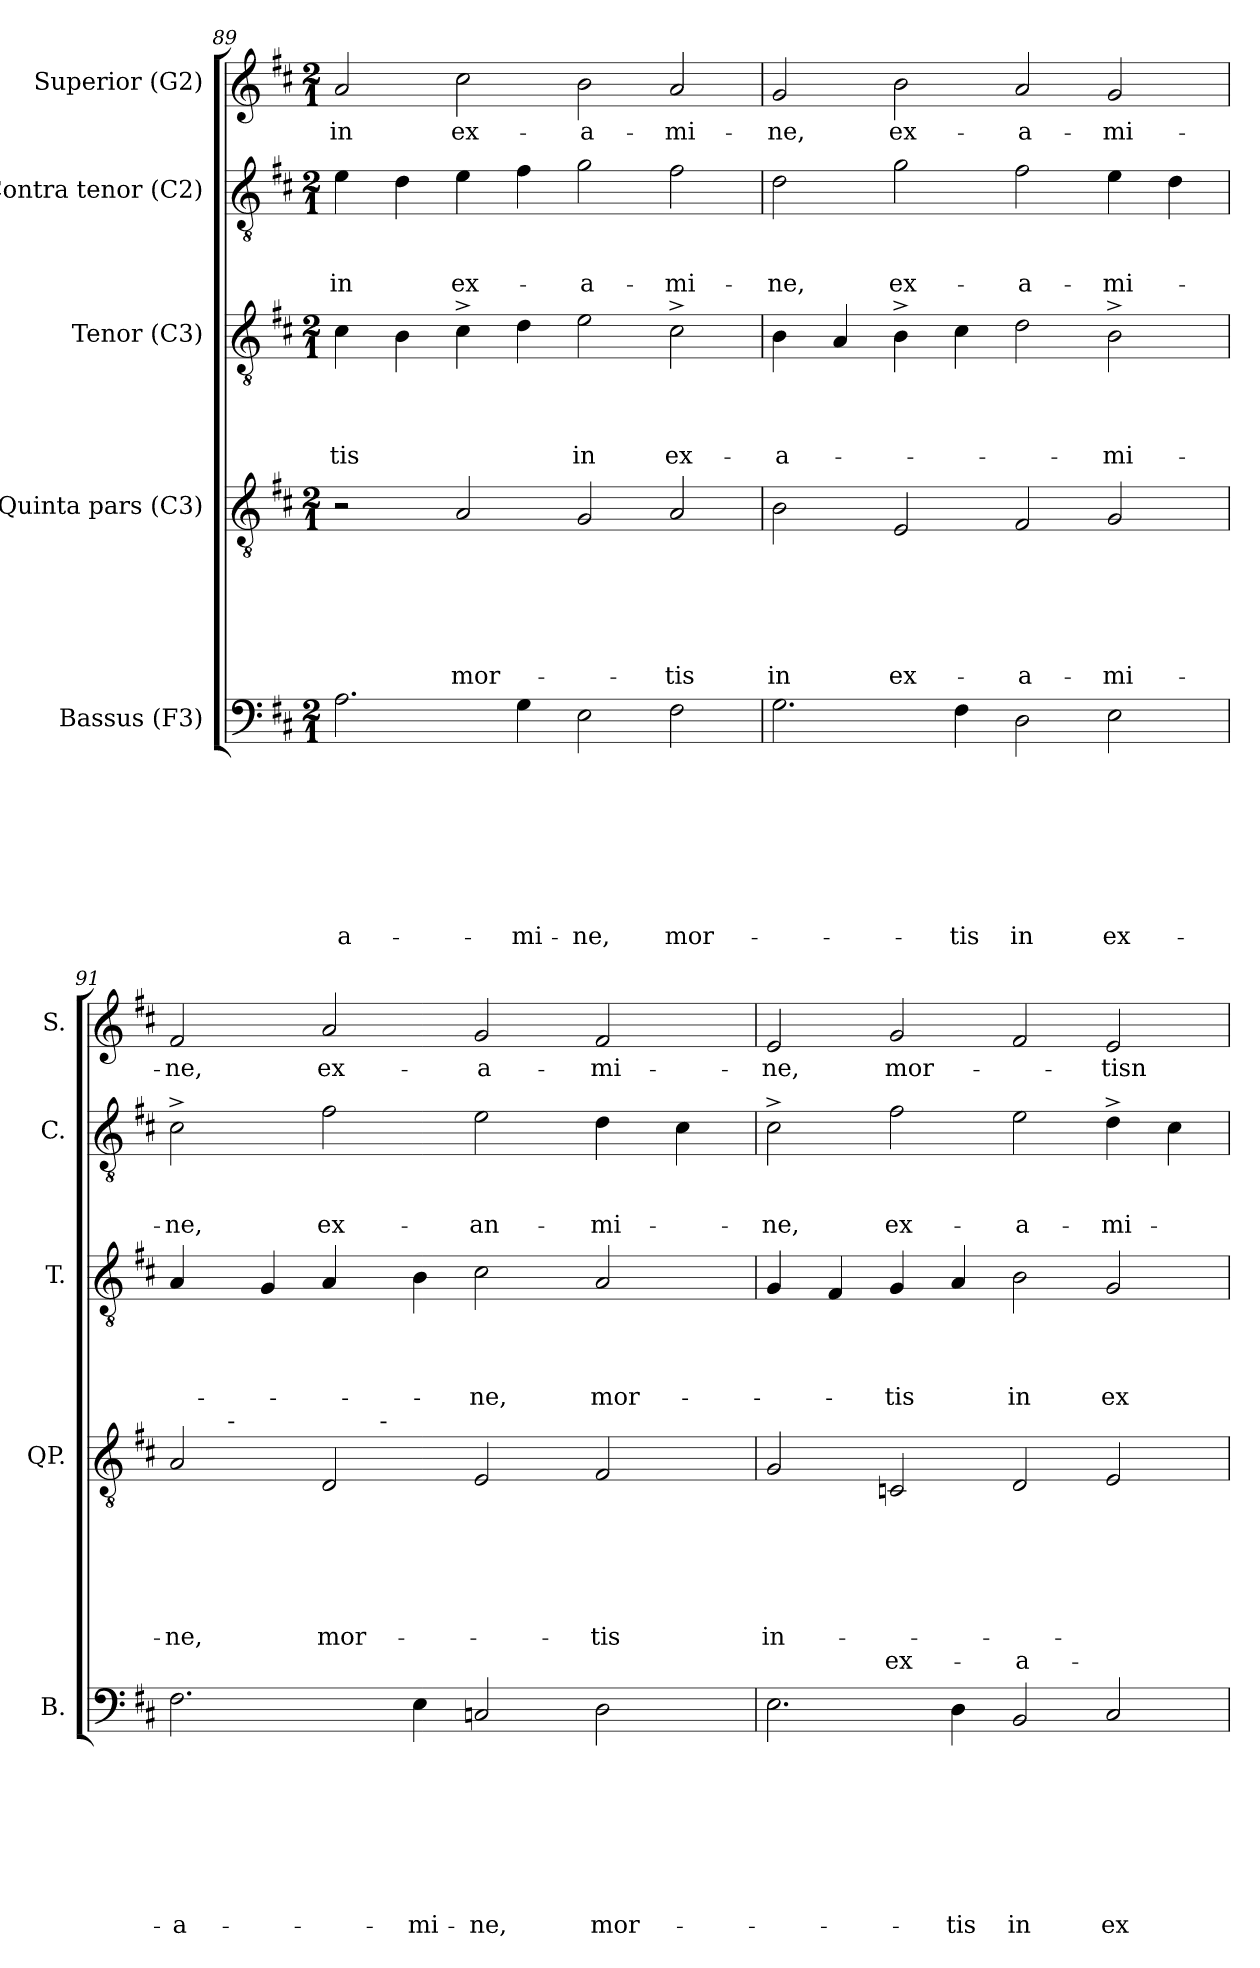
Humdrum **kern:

**kern	**text	**text	**text	**text	**text	**text	**text	**text	**kern	**text	**text	**text	**text	**text	**text	**text	**kern	**text	**text	**text	**text	**kern	**text	**text	**text	**kern	**text
*part5	*part5	*part5	*part5	*part5	*part5	*part5	*part5	*part5	*part4	*part4	*part4	*part4	*part4	*part4	*part4	*part4	*part3	*part3	*part3	*part3	*part3	*part2	*part2	*part2	*part2	*part1	*part1
*staff5	*staff5	*staff5	*staff5	*staff5	*staff5	*staff5	*staff5	*staff5	*staff4	*staff4	*staff4	*staff4	*staff4	*staff4	*staff4	*staff4	*staff3	*staff3	*staff3	*staff3	*staff3	*staff2	*staff2	*staff2	*staff2	*staff1	*staff1
*I"Bassus (F3)	*	*	*	*	*	*	*	*	*I"Quinta pars (C3)	*	*	*	*	*	*	*	*I"Tenor (C3)	*	*	*	*	*I"Contra tenor (C2)	*	*	*	*I"Superior (G2)	*
*I'B.	*	*	*	*	*	*	*	*	*I'QP.	*	*	*	*	*	*	*	*I'T.	*	*	*	*	*I'C.	*	*	*	*I'S.	*
*clefF4	*	*	*	*	*	*	*	*	*clefGv2	*	*	*	*	*	*	*	*clefGv2	*	*	*	*	*clefGv2	*	*	*	*clefG2	*
*k[f#c#]	*	*	*	*	*	*	*	*	*k[f#c#]	*	*	*	*	*	*	*	*k[f#c#]	*	*	*	*	*k[f#c#]	*	*	*	*k[f#c#]	*
*D:	*	*	*	*	*	*	*	*	*D:	*	*	*	*	*	*	*	*D:	*	*	*	*	*D:	*	*	*	*D:	*
*M2/1	*	*	*	*	*	*	*	*	*M2/1	*	*	*	*	*	*	*	*M2/1	*	*	*	*	*M2/1	*	*	*	*M2/1	*
=89	=89	=89	=89	=89	=89	=89	=89	=89	=89	=89	=89	=89	=89	=89	=89	=89	=89	=89	=89	=89	=89	=89	=89	=89	=89	=89	=89
!	!	!	!	!	!	!	!	!LO:LY:b	!	!	!	!	!	!	!	!	!	!	!	!	!LO:LY:b	!	!	!	!LO:LY:b	!	!LO:LY:b
2.A\	.	.	.	.	.	.	.	-a-	2r	.	.	.	.	.	.	.	4c#\	.	.	.	-tis	4e\	.	.	in	2a/	in
.	.	.	.	.	.	.	.	.	.	.	.	.	.	.	.	.	4B\	.	.	.	.	4d\	.	.	.	.	.
!	!	!	!	!	!	!	!	!	!	!	!	!	!	!	!LO:LY:b	!	!	!	!	!	!	!	!	!	!LO:LY:b	!	!LO:LY:b
.	.	.	.	.	.	.	.	.	2A/	.	.	.	.	.	mor-	.	4c#^>\	.	.	.	.	4e\	.	.	ex-	2cc#\	ex-
!	!	!	!	!	!	!	!	!LO:LY:b	!	!	!	!	!	!	!	!	!	!	!	!	!	!	!	!	!	!	!
4G\	.	.	.	.	.	.	.	-mi-	.	.	.	.	.	.	.	.	4d\	.	.	.	.	4f#\	.	.	.	.	.
!	!	!	!	!	!	!	!	!LO:LY:b	!	!	!	!	!	!	!	!	!	!	!	!	!LO:LY:b	!	!	!	!LO:LY:b	!	!LO:LY:b
2E\	.	.	.	.	.	.	.	-ne,	2G/	.	.	.	.	.	.	.	2e\	.	.	.	in	2g\	.	.	-a-	2b\	-a-
!	!	!	!	!	!	!	!	!LO:LY:b	!	!	!	!	!	!	!LO:LY:b	!	!	!	!	!	!LO:LY:b	!	!	!	!LO:LY:b	!	!LO:LY:b
2F#\	.	.	.	.	.	.	.	mor-	2A/	.	.	.	.	.	-tis	.	2c#^>\	.	.	.	ex-	2f#\	.	.	-mi-	2a/	-mi-
=90	=90	=90	=90	=90	=90	=90	=90	=90	=90	=90	=90	=90	=90	=90	=90	=90	=90	=90	=90	=90	=90	=90	=90	=90	=90	=90	=90
!	!	!	!	!	!	!	!	!	!	!	!	!	!	!	!LO:LY:b	!	!	!	!	!	!LO:LY:b	!	!	!	!LO:LY:b	!	!LO:LY:b
2.G\	.	.	.	.	.	.	.	.	2B\	.	.	.	.	.	in	.	4B\	.	.	.	-a-	2d\	.	.	-ne,	2g/	-ne,
.	.	.	.	.	.	.	.	.	.	.	.	.	.	.	.	.	4A/	.	.	.	.	.	.	.	.	.	.
!	!	!	!	!	!	!	!	!	!	!	!	!	!	!	!LO:LY:b	!	!	!	!	!	!	!	!	!	!LO:LY:b	!	!LO:LY:b
.	.	.	.	.	.	.	.	.	2E/	.	.	.	.	.	ex-	.	4B^>\	.	.	.	.	2g\	.	.	ex-	2b\	ex-
!	!	!	!	!	!	!	!	!LO:LY:b	!	!	!	!	!	!	!	!	!	!	!	!	!	!	!	!	!	!	!
4F#\	.	.	.	.	.	.	.	-tis	.	.	.	.	.	.	.	.	4c#\	.	.	.	.	.	.	.	.	.	.
!	!	!	!	!	!	!	!	!LO:LY:b	!	!	!	!	!	!	!LO:LY:b	!	!	!	!	!	!	!	!	!	!LO:LY:b	!	!LO:LY:b
2D\	.	.	.	.	.	.	.	in	2F#/	.	.	.	.	.	-a-	.	2d\	.	.	.	.	2f#\	.	.	-a-	2a/	-a-
!	!	!	!	!	!	!	!	!LO:LY:b	!	!	!	!	!	!	!LO:LY:b	!	!	!	!	!	!LO:LY:b	!	!	!	!LO:LY:b	!	!LO:LY:b
2E\	.	.	.	.	.	.	.	ex-	2G/	.	.	.	.	.	-mi-	.	2B^>\	.	.	.	-mi-	4e\	.	.	-mi-	2g/	-mi-
.	.	.	.	.	.	.	.	.	.	.	.	.	.	.	.	.	.	.	.	.	.	4d\	.	.	.	.	.
!!LO:LB:g=z
=91	=91	=91	=91	=91	=91	=91	=91	=91	=91	=91	=91	=91	=91	=91	=91	=91	=91	=91	=91	=91	=91	=91	=91	=91	=91	=91	=91
!	!	!	!	!	!	!	!	!LO:LY:b	!	!	!	!	!	!	!LO:LY:b	!	!	!	!	!	!	!	!	!	!LO:LY:b	!	!LO:LY:b
*	*	*	*	*	*	*	*	*	*^	*	*	*	*	*	*	*	*	*	*	*	*	*	*	*	*	*	*
*	*	*	*	*	*	*	*	*	*	*^	*	*	*	*	*	*	*	*	*	*	*	*	*	*	*	*	*	*
2.F#\	.	.	.	.	.	.	.	-a-	2A/	8ryy	2ryy	.	.	.	.	.	-ne,	.	4A/	.	.	.	.	2c#^>\	.	.	-ne,	2f#/	-ne,
.	.	.	.	.	.	.	.	.	.	32ryy	.	.	.	.	.	.	.	.	.	.	.	.	.	.	.	.	.	.	.
!	!	!	!	!	!	!	!	!	!	!LO:TX:a:t=-	!	!	!	!	!	!	!	!	!	!	!	!	!	!	!	!	!	!	!
.	.	.	.	.	.	.	.	.	.	1ryy	.	.	.	.	.	.	.	.	.	.	.	.	.	.	.	.	.	.	.
.	.	.	.	.	.	.	.	.	.	.	.	.	.	.	.	.	.	.	4G/	.	.	.	.	.	.	.	.	.	.
!	!	!	!	!	!	!	!	!	!	!	!	!	!	!	!	!	!LO:LY:b	!	!	!	!	!	!	!	!	!	!LO:LY:b	!	!LO:LY:b
.	.	.	.	.	.	.	.	.	2D/	.	8ryy	.	.	.	.	.	mor-	.	4A/	.	.	.	.	2f#\	.	.	ex-	2a/	ex-
.	.	.	.	.	.	.	.	.	.	.	32ryy	.	.	.	.	.	.	.	.	.	.	.	.	.	.	.	.	.	.
!	!	!	!	!	!	!	!	!	!	!	!LO:TX:a:t=-	!	!	!	!	!	!	!	!	!	!	!	!	!	!	!	!	!	!
.	.	.	.	.	.	.	.	.	.	.	1ryy	.	.	.	.	.	.	.	.	.	.	.	.	.	.	.	.	.	.
!	!	!	!	!	!	!	!	!LO:LY:b	!	!	!	!	!	!	!	!	!	!	!	!	!	!	!	!	!	!	!	!	!
4E\	.	.	.	.	.	.	.	-mi-	.	.	.	.	.	.	.	.	.	.	4B\	.	.	.	.	.	.	.	.	.	.
!	!	!	!	!	!	!	!	!LO:LY:b	!	!	!	!	!	!	!	!	!	!	!	!	!	!	!LO:LY:b	!	!	!	!LO:LY:b	!	!LO:LY:b
2Cn/	.	.	.	.	.	.	.	-ne,	2E/	.	.	.	.	.	.	.	.	.	2c#\	.	.	.	-ne,	2e\	.	.	-an-	2g/	-a-
.	.	.	.	.	.	.	.	.	.	2ryy	.	.	.	.	.	.	.	.	.	.	.	.	.	.	.	.	.	.	.
!	!	!	!	!	!	!	!	!LO:LY:b	!	!	!	!	!	!	!	!	!LO:LY:b	!	!	!	!	!	!LO:LY:b	!	!	!	!LO:LY:b	!	!LO:LY:b
2D\	.	.	.	.	.	.	.	mor-	2F#/	.	.	.	.	.	.	.	-tis	.	2A/	.	.	.	mor-	4d\	.	.	-mi-	2f#/	-mi-
.	.	.	.	.	.	.	.	.	.	4ryy	4ryy	.	.	.	.	.	.	.	.	.	.	.	.	.	.	.	.	.	.
.	.	.	.	.	.	.	.	.	.	.	.	.	.	.	.	.	.	.	.	.	.	.	.	4c#\	.	.	.	.	.
.	.	.	.	.	.	.	.	.	.	16.ryy	16.ryy	.	.	.	.	.	.	.	.	.	.	.	.	.	.	.	.	.	.
=92	=92	=92	=92	=92	=92	=92	=92	=92	=92	=92	=92	=92	=92	=92	=92	=92	=92	=92	=92	=92	=92	=92	=92	=92	=92	=92	=92	=92	=92
!	!	!	!	!	!	!	!	!	!	!	!	!	!	!	!	!	!LO:LY:b	!	!	!	!	!	!	!	!	!	!LO:LY:b	!	!LO:LY:b
*	*	*	*	*	*	*	*	*	*v	*v	*v	*	*	*	*	*	*	*	*	*	*	*	*	*	*	*	*	*	*
2.E\	.	.	.	.	.	.	.	.	2G/	.	.	.	.	.	in-	.	4G/	.	.	.	.	2c#^>\	.	.	-ne,	2e/	-ne,
.	.	.	.	.	.	.	.	.	.	.	.	.	.	.	.	.	4F#/	.	.	.	.	.	.	.	.	.	.
!	!	!	!	!	!	!	!	!	!	!	!	!	!	!	!	!LO:LY:b	!	!	!	!	!LO:LY:b	!	!	!	!LO:LY:b	!	!LO:LY:b
.	.	.	.	.	.	.	.	.	2Cn/	.	.	.	.	.	.	ex-	4G/	.	.	.	-tis	2f#\	.	.	ex-	2g/	mor-
!	!	!	!	!	!	!	!	!LO:LY:b	!	!	!	!	!	!	!	!	!	!	!	!	!	!	!	!	!	!	!
4D\	.	.	.	.	.	.	.	-tis	.	.	.	.	.	.	.	.	4A/	.	.	.	.	.	.	.	.	.	.
!	!	!	!	!	!	!	!	!LO:LY:b	!	!	!	!	!	!	!	!LO:LY:b	!	!	!	!	!LO:LY:b	!	!	!	!LO:LY:b	!	!
2BB/	.	.	.	.	.	.	.	in	2D/	.	.	.	.	.	.	-a-	2B\	.	.	.	in	2e\	.	.	-a-	2f#/	.
!	!	!	!	!	!	!	!	!LO:LY:b	!	!	!	!	!	!	!	!	!	!	!	!	!LO:LY:b	!	!	!	!LO:LY:b	!	!LO:LY:b:rj
2C#/	.	.	.	.	.	.	.	ex-	2E/	.	.	.	.	.	.	.	2G/	.	.	.	ex-	4d^>\	.	.	-mi-	2e/	-tisn
.	.	.	.	.	.	.	.	.	.	.	.	.	.	.	.	.	.	.	.	.	.	4c#\	.	.	.	.	.
=	=	=	=	=	=	=	=	=	=	=	=	=	=	=	=	=	=	=	=	=	=	=	=	=	=	=	=
*-	*-	*-	*-	*-	*-	*-	*-	*-	*-	*-	*-	*-	*-	*-	*-	*-	*-	*-	*-	*-	*-	*-	*-	*-	*-	*-	*-
